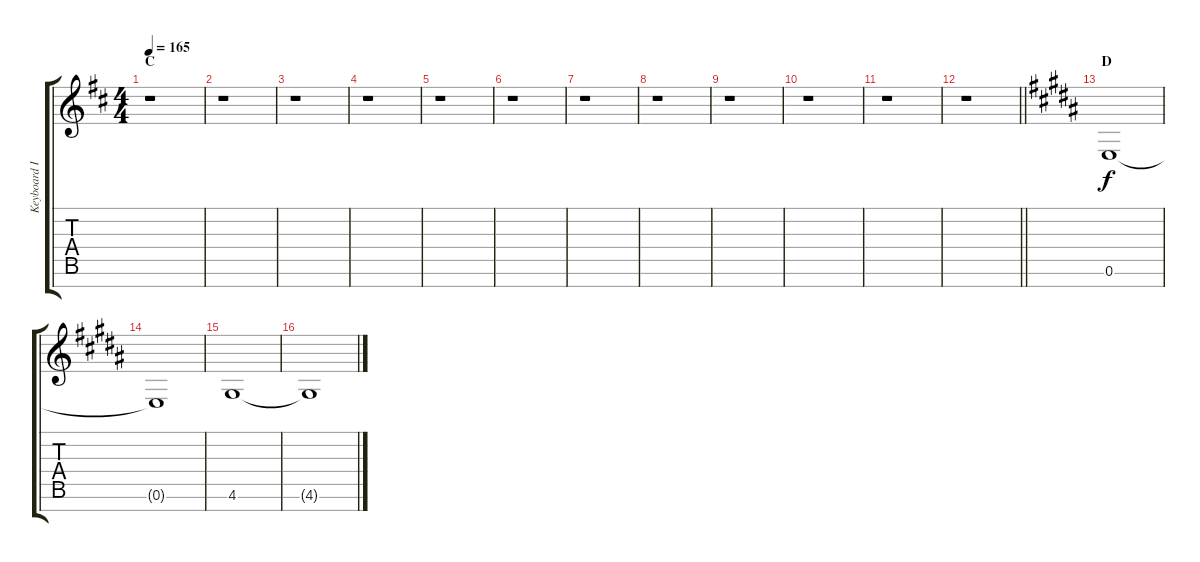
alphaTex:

\track ("Keyboard IV" "Keyboard I") {instrument pad2warm}
\staff {score tabs}
\tuning (E5 B4 G4 D4 A3 E3 B2) {hide}
\ts (4 4)
\section ("" "C")
\tempo 165
\clef g2
\ks d
r.1{dy f} |
r.1 |
r.1 |
r.1 |
r.1 |
r.1 |
r.1 |
r.1 |
r.1 |
r.1 |
r.1 |
\barLineRight lightlight
r.1 |
\section ("" "D")
\ks b
0.6.1 |
0.6{t}.1 |
4.6.1 |
4.6{t}.1
